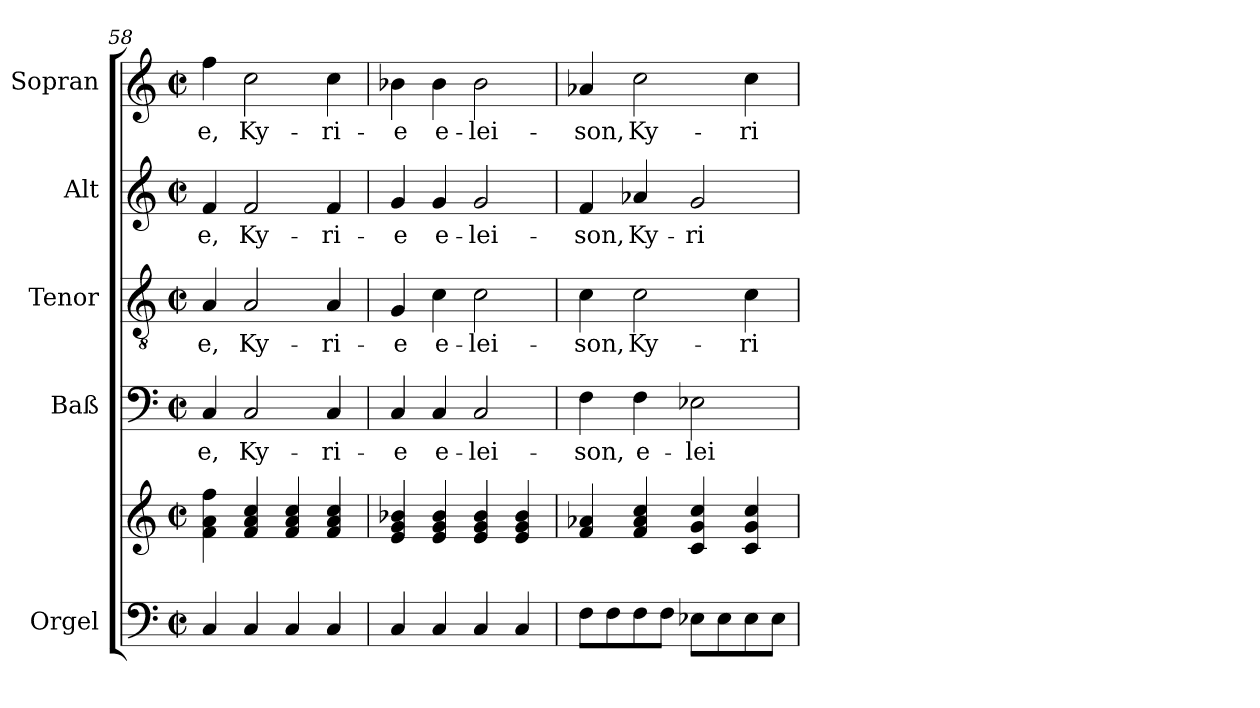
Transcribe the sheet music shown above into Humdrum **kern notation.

**kern	**kern	**kern	**text	**kern	**text	**kern	**text	**kern	**text
*part5	*part5	*part4	*part4	*part3	*part3	*part2	*part2	*part1	*part1
*staff6	*staff5	*staff4	*staff4	*staff3	*staff3	*staff2	*staff2	*staff1	*staff1
*I"Orgel	*	*I"Baß	*	*I"Tenor	*	*I"Alt	*	*I"Sopran	*
*clefF4	*clefG2	*clefF4	*	*clefGv2	*	*clefG2	*	*clefG2	*
*k[]	*k[]	*k[]	*	*k[]	*	*k[]	*	*k[]	*
*C:	*C:	*C:	*	*C:	*	*C:	*	*C:	*
*M2/2	*M2/2	*M2/2	*	*M2/2	*	*M2/2	*	*M2/2	*
*met(c|)	*met(c|)	*met(c|)	*	*met(c|)	*	*met(c|)	*	*met(c|)	*
=58	=58	=58	=58	=58	=58	=58	=58	=58	=58
!	!	!	!LO:LY:b	!	!LO:LY:b	!	!LO:LY:b	!	!LO:LY:b
4C/	4f\ 4a\ 4ff\	4C/	-e,	4A/	-e,	4f/	-e,	4ff\	-e,
!	!	!	!LO:LY:b	!	!LO:LY:b	!	!LO:LY:b	!	!LO:LY:b
4C/	4f/ 4a/ 4cc/	2C/	Ky-	2A/	Ky-	2f/	Ky-	2cc\	Ky-
4C/	4f/ 4a/ 4cc/	.	.	.	.	.	.	.	.
!	!	!	!LO:LY:b	!	!LO:LY:b	!	!LO:LY:b	!	!LO:LY:b
4C/	4f/ 4a/ 4cc/	4C/	-ri-	4A/	-ri-	4f/	-ri-	4cc\	-ri-
=59	=59	=59	=59	=59	=59	=59	=59	=59	=59
!	!	!	!LO:LY:b	!	!LO:LY:b	!	!LO:LY:b	!	!LO:LY:b
4C/	4e/ 4g/ 4b-X/	4C/	-e	4G/	-e	4g/	-e	4b-X\	-e
!	!	!	!LO:LY:b	!	!LO:LY:b	!	!LO:LY:b	!	!LO:LY:b
4C/	4e/ 4g/ 4b-/	4C/	e-	4c\	e-	4g/	e-	4b-\	e-
!	!	!	!LO:LY:b	!	!LO:LY:b	!	!LO:LY:b	!	!LO:LY:b
4C/	4e/ 4g/ 4b-/	2C/	-lei-	2c\	-lei-	2g/	-lei-	2b-\	-lei-
4C/	4e/ 4g/ 4b-/	.	.	.	.	.	.	.	.
=60	=60	=60	=60	=60	=60	=60	=60	=60	=60
!	!	!	!LO:LY:b	!	!LO:LY:b	!	!LO:LY:b	!	!LO:LY:b
8F\L	4f/ 4a-X/	4F\	-son,	4c\	-son,	4f/	-son,	4a-X/	-son,
8F\	.	.	.	.	.	.	.	.	.
!	!	!	!LO:LY:b	!	!LO:LY:b	!	!LO:LY:b	!	!LO:LY:b
8F\	4f/ 4a-/ 4cc/	4F\	e-	2c\	Ky-	4a-X/	Ky-	2cc\	Ky-
8F\J	.	.	.	.	.	.	.	.	.
!	!	!	!LO:LY:b	!	!	!	!LO:LY:b	!	!
8E-X\L	4c/ 4g/ 4cc/	2E-X\	-lei-	.	.	2g/	-ri-	.	.
8E-\	.	.	.	.	.	.	.	.	.
!	!	!	!	!	!LO:LY:b	!	!	!	!LO:LY:b
8E-\	4c/ 4g/ 4cc/	.	.	4c\	-ri-	.	.	4cc\	-ri-
8E-\J	.	.	.	.	.	.	.	.	.
=	=	=	=	=	=	=	=	=	=
*-	*-	*-	*-	*-	*-	*-	*-	*-	*-
